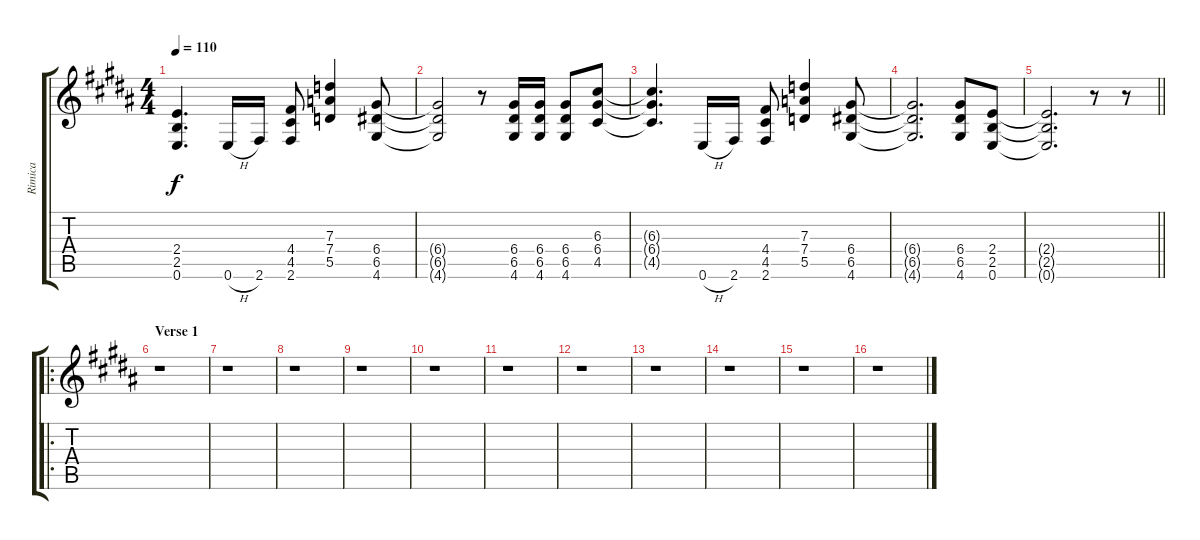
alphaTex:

\track ("Rimica" "Rimica") {instrument overdrivenguitar}
\staff {score tabs}
\tuning (E4 B3 G3 D3 A2 E2) {hide}
\ts (4 4)
\tempo 110
\clef g2
\ks g#minor
(2.4{t} 2.5{t} 0.6{t}).4{d dy f} 0.6{h}.16 2.6.16 (4.4 4.5 2.6).8 (7.3 7.4 5.5).4 (6.4 6.5 4.6).8 |
(6.4{t} 6.5{t} 4.6{t}).2 r.8 (6.4 6.5 4.6).16 (6.4 6.5 4.6).16 (6.4 6.5 4.6).8 (6.3 6.4 4.5).8 |
\ks b
(6.3{t} 6.4{t} 4.5{t}).4{d} 0.6{h}.16 2.6.16 (4.4 4.5 2.6).8 (7.3 7.4 5.5).4 (6.4 6.5 4.6).8 |
\ks g#minor
(6.4{t} 6.5{t} 4.6{t}).2{d} (6.4 6.5 4.6).8 (2.4 2.5 0.6).8 |
\barLineRight lightlight
(2.4{t} 2.5{t} 0.6{t}).2{d} r.8 r.8 |
\ro
\section ("" "Verse 1")
\ks b
r.1 |
\ks g#minor
r.1 |
r.1 |
r.1 |
\ks b
r.1 |
\ks g#minor
r.1 |
\ks b
r.1 |
\ks g#minor
r.1 |
\ks b
r.1 |
\ks g#minor
r.1 |
r.1
